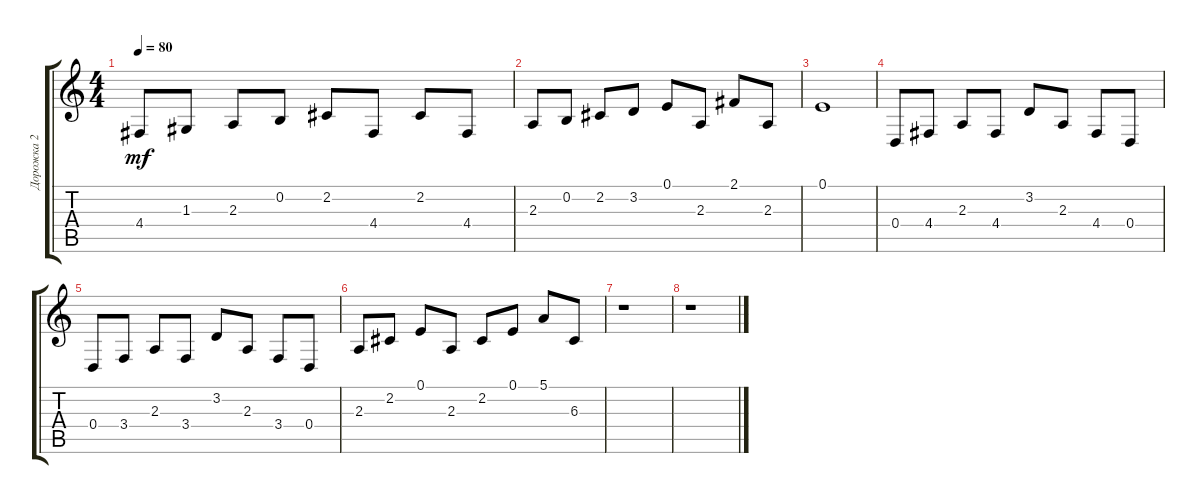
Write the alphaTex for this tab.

\track ("Дорожка 2" "Дорожка 2") {instrument vibraphone}
\staff {score tabs}
\tuning (E4 B3 G3 D3 A2 E2) {hide}
\ts (4 4)
\tempo 80
\clef g2
\ks c
4.4.8{dy mf} 1.3.8 2.3.8 0.2.8 2.2.8 4.4.8 2.2.8 4.4.8 |
2.3.8 0.2.8 2.2.8 3.2.8 0.1.8 2.3.8 2.1.8 2.3.8 |
0.1.1 |
0.4.8 4.4.8 2.3.8 4.4.8 3.2.8 2.3.8 4.4.8 0.4.8 |
0.4.8 3.4.8 2.3.8 3.4.8 3.2.8 2.3.8 3.4.8 0.4.8 |
2.3.8 2.2.8 0.1.8 2.3.8 2.2.8 0.1.8 5.1.8 6.3.8 |
r.1 |
r.1
